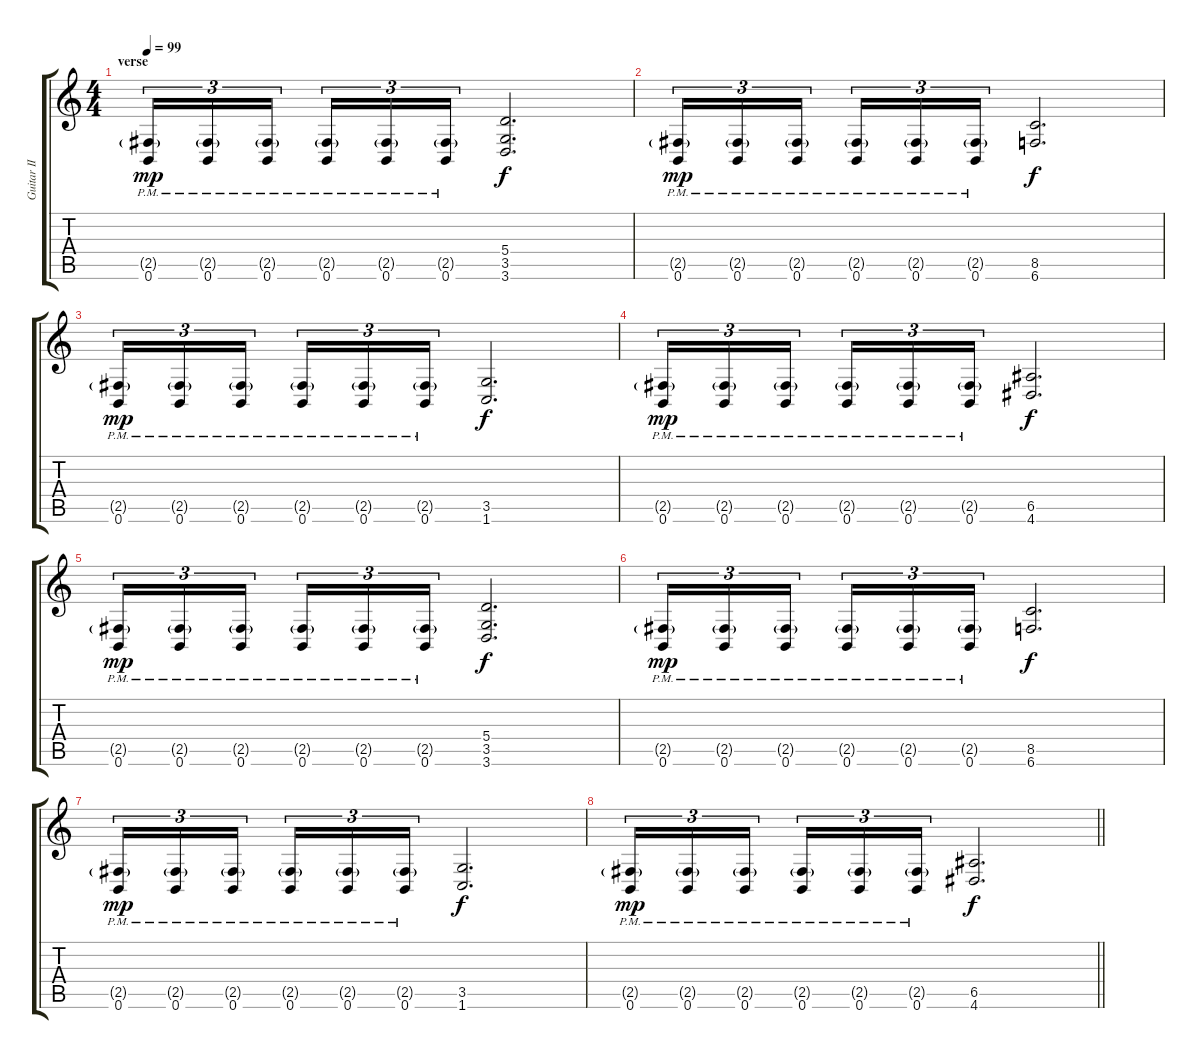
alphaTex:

\track ("Guitar II" "Guitar II") {instrument distortionguitar}
\staff {score tabs}
\tuning (B3 Gb3 D3 A2 E2 B1) {hide}
\ts (4 4)
\section ("" "verse")
\tempo 99
\clef g2
\ks c
(2.5{g pm} 0.6{pm}).16{tu (3 2) dy mp} (2.5{g pm} 0.6{pm}).16{tu (3 2)} (2.5{g pm} 0.6{pm}).16{tu (3 2) beam splitsecondary} (2.5{g pm} 0.6{pm}).16{tu (3 2)} (2.5{g pm} 0.6{pm}).16{tu (3 2)} (2.5{g pm} 0.6{pm}).16{tu (3 2)} (5.4 3.5 3.6).2{d dy f} |
(2.5{g pm} 0.6{pm}).16{tu (3 2) dy mp} (2.5{g pm} 0.6{pm}).16{tu (3 2)} (2.5{g pm} 0.6{pm}).16{tu (3 2) beam splitsecondary} (2.5{g pm} 0.6{pm}).16{tu (3 2)} (2.5{g pm} 0.6{pm}).16{tu (3 2)} (2.5{g pm} 0.6{pm}).16{tu (3 2)} (8.5 6.6).2{d dy f} |
(2.5{g pm} 0.6{pm}).16{tu (3 2) dy mp} (2.5{g pm} 0.6{pm}).16{tu (3 2)} (2.5{g pm} 0.6{pm}).16{tu (3 2) beam splitsecondary} (2.5{g pm} 0.6{pm}).16{tu (3 2)} (2.5{g pm} 0.6{pm}).16{tu (3 2)} (2.5{g pm} 0.6{pm}).16{tu (3 2)} (3.5 1.6).2{d dy f} |
(2.5{g pm} 0.6{pm}).16{tu (3 2) dy mp} (2.5{g pm} 0.6{pm}).16{tu (3 2)} (2.5{g pm} 0.6{pm}).16{tu (3 2) beam splitsecondary} (2.5{g pm} 0.6{pm}).16{tu (3 2)} (2.5{g pm} 0.6{pm}).16{tu (3 2)} (2.5{g pm} 0.6{pm}).16{tu (3 2)} (6.5 4.6).2{d dy f} |
(2.5{g pm} 0.6{pm}).16{tu (3 2) dy mp} (2.5{g pm} 0.6{pm}).16{tu (3 2)} (2.5{g pm} 0.6{pm}).16{tu (3 2) beam splitsecondary} (2.5{g pm} 0.6{pm}).16{tu (3 2)} (2.5{g pm} 0.6{pm}).16{tu (3 2)} (2.5{g pm} 0.6{pm}).16{tu (3 2)} (5.4 3.5 3.6).2{d dy f} |
(2.5{g pm} 0.6{pm}).16{tu (3 2) dy mp} (2.5{g pm} 0.6{pm}).16{tu (3 2)} (2.5{g pm} 0.6{pm}).16{tu (3 2) beam splitsecondary} (2.5{g pm} 0.6{pm}).16{tu (3 2)} (2.5{g pm} 0.6{pm}).16{tu (3 2)} (2.5{g pm} 0.6{pm}).16{tu (3 2)} (8.5 6.6).2{d dy f} |
(2.5{g pm} 0.6{pm}).16{tu (3 2) dy mp} (2.5{g pm} 0.6{pm}).16{tu (3 2)} (2.5{g pm} 0.6{pm}).16{tu (3 2) beam splitsecondary} (2.5{g pm} 0.6{pm}).16{tu (3 2)} (2.5{g pm} 0.6{pm}).16{tu (3 2)} (2.5{g pm} 0.6{pm}).16{tu (3 2)} (3.5 1.6).2{d dy f} |
\barLineRight lightlight
(2.5{g pm} 0.6{pm}).16{tu (3 2) dy mp} (2.5{g pm} 0.6{pm}).16{tu (3 2)} (2.5{g pm} 0.6{pm}).16{tu (3 2) beam splitsecondary} (2.5{g pm} 0.6{pm}).16{tu (3 2)} (2.5{g pm} 0.6{pm}).16{tu (3 2)} (2.5{g pm} 0.6{pm}).16{tu (3 2)} (6.5 4.6).2{d dy f}
